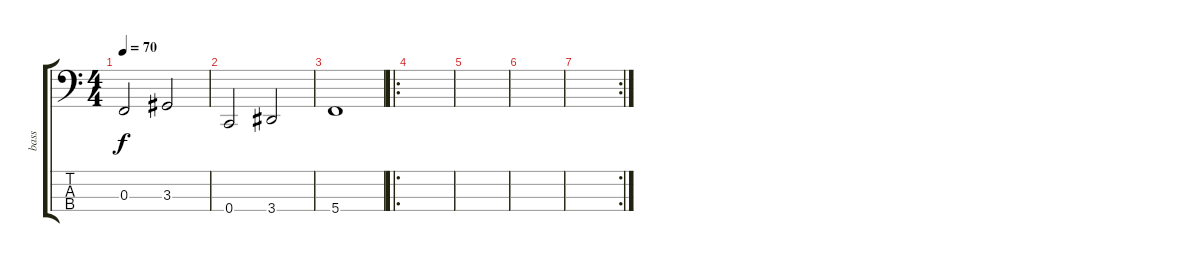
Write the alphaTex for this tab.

\track ("bass" "bass") {instrument electricbassfinger}
\staff {score tabs}
\tuning (Eb2 Bb1 F1 C1) {hide}
\ts (4 4)
\tempo 70
\clef f4
\ks c
0.3.2{dy f} 3.3.2 |
0.4.2 3.4.2 |
5.4.1 |
\ro
|
|
|
\rc 2
